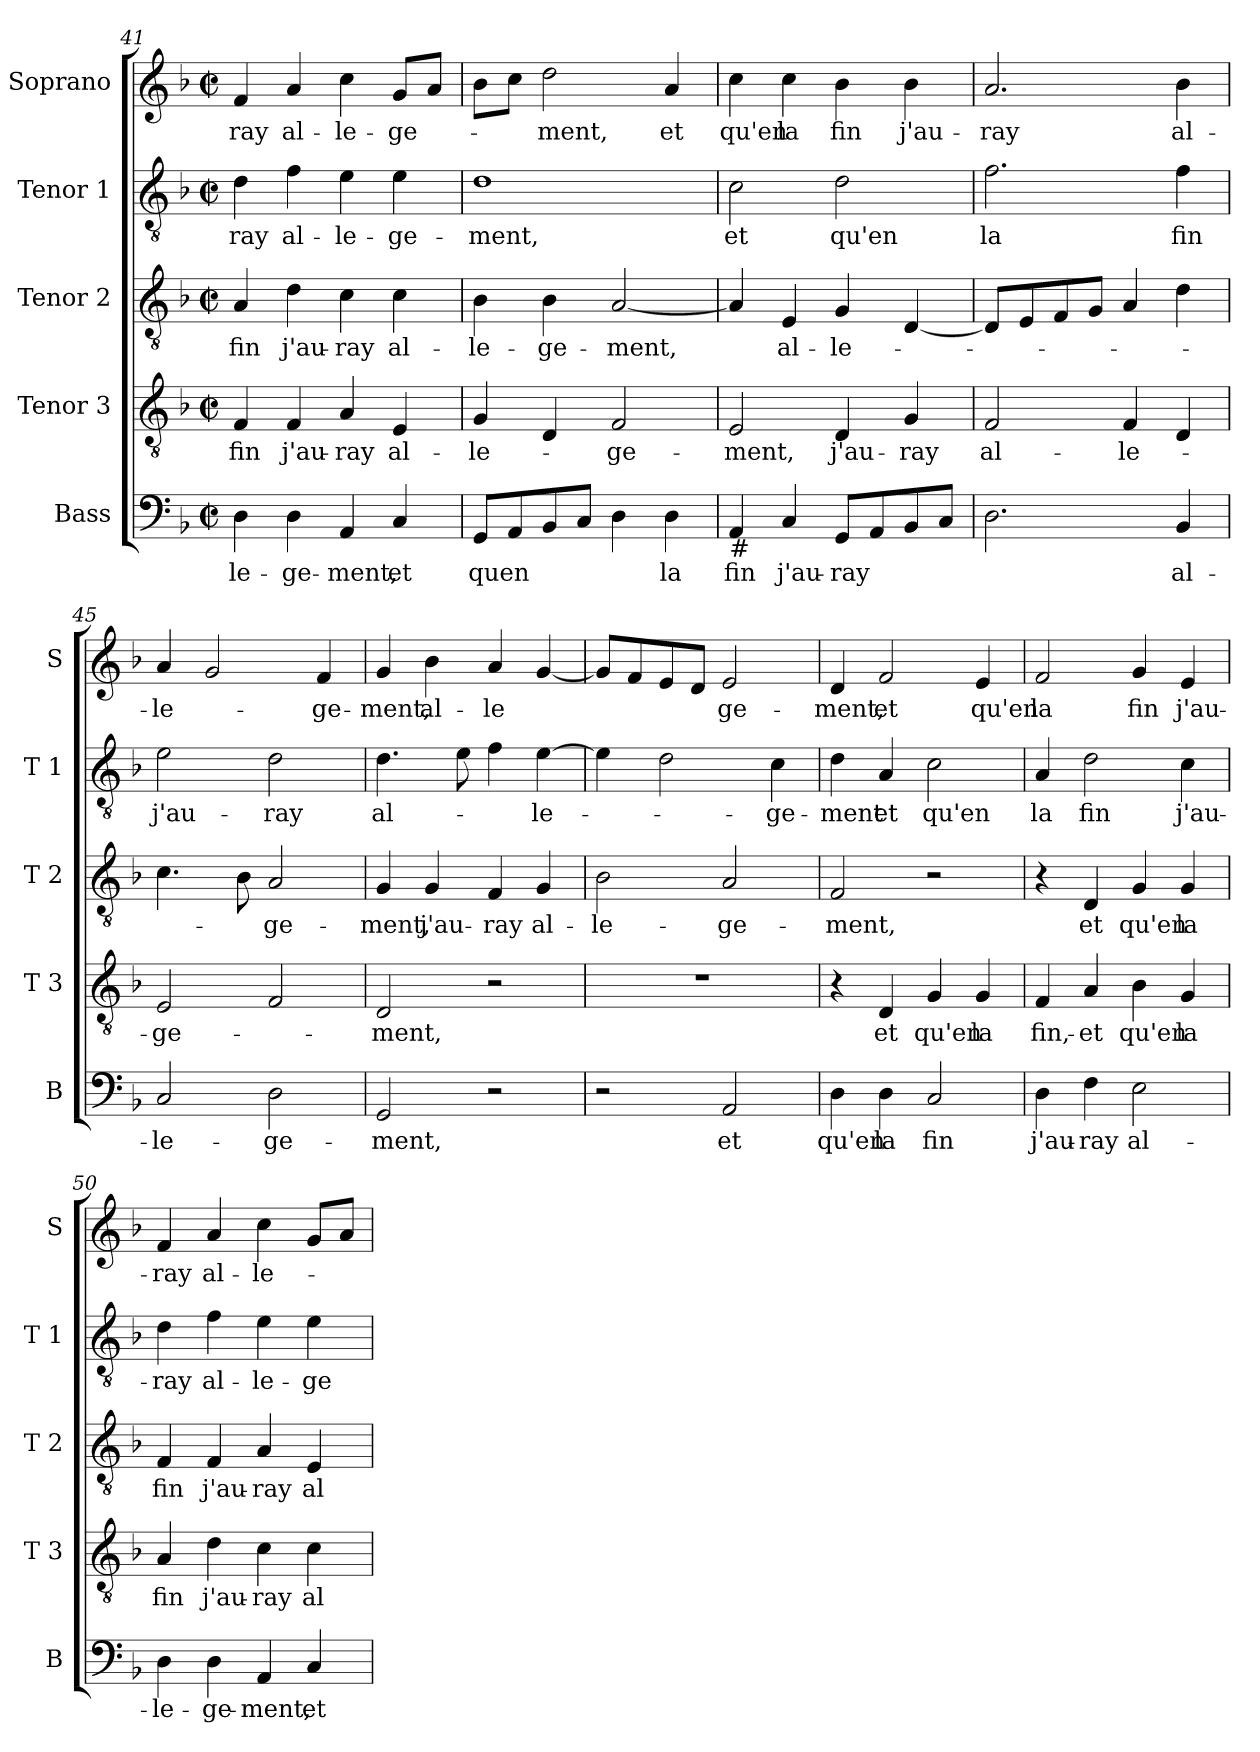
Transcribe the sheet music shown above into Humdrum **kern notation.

**kern	**text	**kern	**text	**kern	**text	**kern	**text	**kern	**text
*part5	*part5	*part4	*part4	*part3	*part3	*part2	*part2	*part1	*part1
*staff5	*staff5	*staff4	*staff4	*staff3	*staff3	*staff2	*staff2	*staff1	*staff1
*I"Bass	*	*I"Tenor 3	*	*I"Tenor 2	*	*I"Tenor 1	*	*I"Soprano	*
*I'B	*	*I'T 3	*	*I'T 2	*	*I'T 1	*	*I'S	*
*clefF4	*	*clefGv2	*	*clefGv2	*	*clefGv2	*	*clefG2	*
*k[b-]	*	*k[b-]	*	*k[b-]	*	*k[b-]	*	*k[b-]	*
*F:	*	*F:	*	*F:	*	*F:	*	*F:	*
*M2/2	*	*M2/2	*	*M2/2	*	*M2/2	*	*M2/2	*
*met(c|)	*	*met(c|)	*	*met(c|)	*	*met(c|)	*	*met(c|)	*
=41	=41	=41	=41	=41	=41	=41	=41	=41	=41
4D\	-le-	4F/	fin	4A/	fin	4d\	-ray	4f/	-ray
4D\	-ge-	4F/	j'au-	4d\	j'au-	4f\	al-	4a/	al-
4AA/	-ment,	4A/	-ray	4c\	-ray	4e\	-le-	4cc\	-le-
4C/	et	4E/	al-	4c\	al-	4e\	-ge-	8g/L	-ge-
.	.	.	.	.	.	.	.	8a/J	.
!!LO:PB:g=z
=42	=42	=42	=42	=42	=42	=42	=42	=42	=42
8GG/L	quen	4G/	-le-	4B-\	-le-	1d	-ment,	8b-\L	.
8AA/	.	.	.	.	.	.	.	8cc\J	.
8BB-/	.	4D/	.	4B-\	-ge-	.	.	2dd\	-ment,
8C/J	.	.	.	.	.	.	.	.	.
4D\	.	2F/	-ge-	[2A/	-ment,	.	.	.	.
4D\	la	.	.	.	.	.	.	4a/	et
=43	=43	=43	=43	=43	=43	=43	=43	=43	=43
!LO:TX:b:t=#	!	!	!	!	!	!	!	!	!
4AA/	fin	2E/	-ment,	4A/]	.	2c\	et	4cc\	qu'en
4C/	j'au-	.	.	4E/	al-	.	.	4cc\	la
8GG/L	-ray	4D/	j'au-	4G/	-le-	2d\	qu'en	4b-\	fin
8AA/	.	.	.	.	.	.	.	.	.
8BB-/	.	4G/	-ray	[4D/	.	.	.	4b-\	j'au-
8C/J	.	.	.	.	.	.	.	.	.
=44	=44	=44	=44	=44	=44	=44	=44	=44	=44
2.D\	.	2F/	al-	8D/L]	.	2.f\	la	2.a/	-ray
.	.	.	.	8E/	.	.	.	.	.
.	.	.	.	8F/	.	.	.	.	.
.	.	.	.	8G/J	.	.	.	.	.
.	.	4F/	-le-	4A/	.	.	.	.	.
4BB-/	al-	4D/	.	4d\	.	4f\	fin	4b-\	al-
=45	=45	=45	=45	=45	=45	=45	=45	=45	=45
2C/	-le-	2E/	-ge-	4.c\	.	2e\	j'au-	4a/	-le-
.	.	.	.	.	.	.	.	2g/	.
.	.	.	.	8B-\	.	.	.	.	.
2D\	-ge-	2F/	.	2A/	-ge-	2d\	-ray	.	.
.	.	.	.	.	.	.	.	4f/	-ge-
=46	=46	=46	=46	=46	=46	=46	=46	=46	=46
2GG/	-ment,	2D/	-ment,	4G/	-ment,	4.d\	al-	4g/	-ment,
.	.	.	.	4G/	j'au-	.	.	4b-\	al-
.	.	.	.	.	.	8e\	.	.	.
2r	.	2r	.	4F/	-ray	4f\	.	4a/	-le
.	.	.	.	4G/	al-	[4e\	-le-	[4g/	.
!!LO:LB:g=z
=47	=47	=47	=47	=47	=47	=47	=47	=47	=47
2r	.	1r	.	2B-\	-le-	4e\]	.	8g/L]	.
.	.	.	.	.	.	.	.	8f/	.
.	.	.	.	.	.	2d\	.	8e/	.
.	.	.	.	.	.	.	.	8d/J	.
2AA/	et	.	.	2A/	-ge-	.	.	2e/	ge-
.	.	.	.	.	.	4c\	-ge-	.	.
=48	=48	=48	=48	=48	=48	=48	=48	=48	=48
4D\	qu'en	4r	.	2F/	-ment,	4d\	-ment	4d/	-ment,
4D\	la	4D/	et	.	.	4A/	et	2f/	et
2C/	fin	4G/	qu'en	2r	.	2c\	qu'en	.	.
.	.	4G/	la	.	.	.	.	4e/	qu'en
=49	=49	=49	=49	=49	=49	=49	=49	=49	=49
4D\	j'au-	4F/	fin,-	4r	.	4A/	la	2f/	la
4F\	-ray	4A/	-et	4D/	et	2d\	fin	.	.
2E\	al-	4B-\	qu'en	4G/	qu'en	.	.	4g/	fin
.	.	4G/	la	4G/	la	4c\	j'au-	4e/	j'au-
=50	=50	=50	=50	=50	=50	=50	=50	=50	=50
4D\	-le-	4A/	fin	4F/	fin	4d\	-ray	4f/	-ray
4D\	-ge-	4d\	j'au-	4F/	j'au-	4f\	al-	4a/	al-
4AA/	-ment,	4c\	-ray	4A/	-ray	4e\	-le-	4cc\	-le-
4C/	et	4c\	al-	4E/	al-	4e\	-ge-	8g/L	.
.	.	.	.	.	.	.	.	8a/J	.
=	=	=	=	=	=	=	=	=	=
*-	*-	*-	*-	*-	*-	*-	*-	*-	*-
